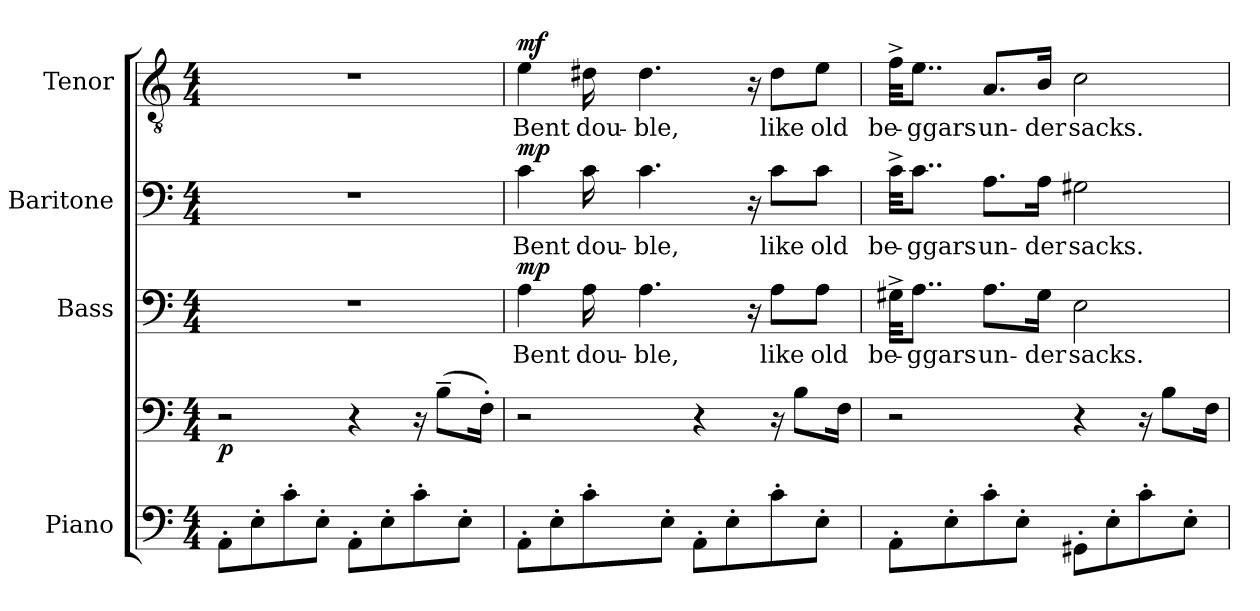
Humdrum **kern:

**kern	**kern	**dynam	**kern	**text	**dynam	**kern	**text	**dynam	**kern	**text	**dynam
*part4	*part4	*part4	*part3	*part3	*part3	*part2	*part2	*part2	*part1	*part1	*part1
*staff5	*staff4	*staff4/5	*staff3	*staff3	*staff3	*staff2	*staff2	*staff2	*staff1	*staff1	*staff1
*I"Piano	*	*	*I"Bass	*	*	*I"Baritone	*	*	*I"Tenor	*	*
*I'Pno.	*	*	*I'B.	*	*	*I'Bar.	*	*	*I'T.	*	*
*clefF4	*clefF4	*	*clefF4	*	*	*clefF4	*	*	*clefGv2	*	*
*k[]	*k[]	*	*k[]	*	*	*k[]	*	*	*k[]	*	*
*M4/4	*M4/4	*	*M4/4	*	*	*M4/4	*	*	*M4/4	*	*
*MM60	*MM60	*	*MM60	*	*	*MM60	*	*	*MM60	*	*
=1	=1	=1	=1	=1	=1	=1	=1	=1	=1	=1	=1
!	!	!LO:DY:b	!	!	!	!	!	!	!	!	!
8AA'\L	2r	p	1r	.	.	1r	.	.	1r	.	.
8E'\	.	.	.	.	.	.	.	.	.	.	.
8c'\	.	.	.	.	.	.	.	.	.	.	.
8E'\J	.	.	.	.	.	.	.	.	.	.	.
8AA'\L	4r	.	.	.	.	.	.	.	.	.	.
8E'\	.	.	.	.	.	.	.	.	.	.	.
8c'\	16r	.	.	.	.	.	.	.	.	.	.
.	(>8B~\L	.	.	.	.	.	.	.	.	.	.
8E'\J	.	.	.	.	.	.	.	.	.	.	.
.	16F'\Jk)	.	.	.	.	.	.	.	.	.	.
=2	=2	=2	=2	=2	=2	=2	=2	=2	=2	=2	=2
!	!	!	!	!LO:LY:b	!LO:DY:b	!	!LO:LY:b	!LO:DY:b	!	!LO:LY:b	!LO:DY:b
8AA'\L	2r	.	4A\	Bent	mp	4c\	Bent	mp	4e\	Bent	mf
8E'\	.	.	.	.	.	.	.	.	.	.	.
!	!	!	!	!LO:LY:b	!	!	!LO:LY:b	!	!	!LO:LY:b	!
8c'\	.	.	16A\	dou-	.	16c\	dou-	.	16d#X\	dou-	.
!	!	!	!	!LO:LY:b	!	!	!LO:LY:b	!	!	!LO:LY:b	!
.	.	.	4.A\	-ble,	.	4.c\	-ble,	.	4.d#\	-ble,	.
8E'\J	.	.	.	.	.	.	.	.	.	.	.
8AA'\L	4r	.	.	.	.	.	.	.	.	.	.
8E'\	.	.	.	.	.	.	.	.	.	.	.
.	.	.	16r	.	.	16r	.	.	16r	.	.
!	!	!	!	!LO:LY:b	!	!	!LO:LY:b	!	!	!LO:LY:b	!
8c'\	16r	.	8A\L	like	.	8c\L	like	.	8d#\L	like	.
.	8B\L	.	.	.	.	.	.	.	.	.	.
!	!	!	!	!LO:LY:b	!	!	!LO:LY:b	!	!	!LO:LY:b	!
8E'\J	.	.	8A\J	old	.	8c\J	old	.	8e\J	old	.
.	16F\Jk	.	.	.	.	.	.	.	.	.	.
=3	=3	=3	=3	=3	=3	=3	=3	=3	=3	=3	=3
!	!	!	!	!LO:LY:b	!	!	!LO:LY:b	!	!	!LO:LY:b	!
8AA'\L	2r	.	32G#X^\KKL	be-	.	32c^\KKL	be-	.	32f^\KKL	be-	.
!	!	!	!	!LO:LY:b	!	!	!LO:LY:b	!	!	!LO:LY:b	!
.	.	.	8..A\J	-ggars	.	8..c\J	-ggars	.	8..e\J	-ggars	.
8E'\	.	.	.	.	.	.	.	.	.	.	.
!	!	!	!	!LO:LY:b	!	!	!LO:LY:b	!	!	!LO:LY:b	!
8c'\	.	.	8.A\L	un-	.	8.A\L	un-	.	8.A/L	un-	.
8E'\J	.	.	.	.	.	.	.	.	.	.	.
!	!	!	!	!LO:LY:b	!	!	!LO:LY:b	!	!	!LO:LY:b	!
.	.	.	16G#\Jk	-der	.	16A\Jk	-der	.	16B/Jk	-der	.
!	!	!	!	!LO:LY:b	!	!	!LO:LY:b	!	!	!LO:LY:b	!
8GG#X'\L	4r	.	2E\	sacks.	.	2G#X\	sacks.	.	2c\	sacks.	.
8E'\	.	.	.	.	.	.	.	.	.	.	.
8c'\	16r	.	.	.	.	.	.	.	.	.	.
.	8B\L	.	.	.	.	.	.	.	.	.	.
8E'\J	.	.	.	.	.	.	.	.	.	.	.
.	16F\Jk	.	.	.	.	.	.	.	.	.	.
=	=	=	=	=	=	=	=	=	=	=	=
*-	*-	*-	*-	*-	*-	*-	*-	*-	*-	*-	*-
